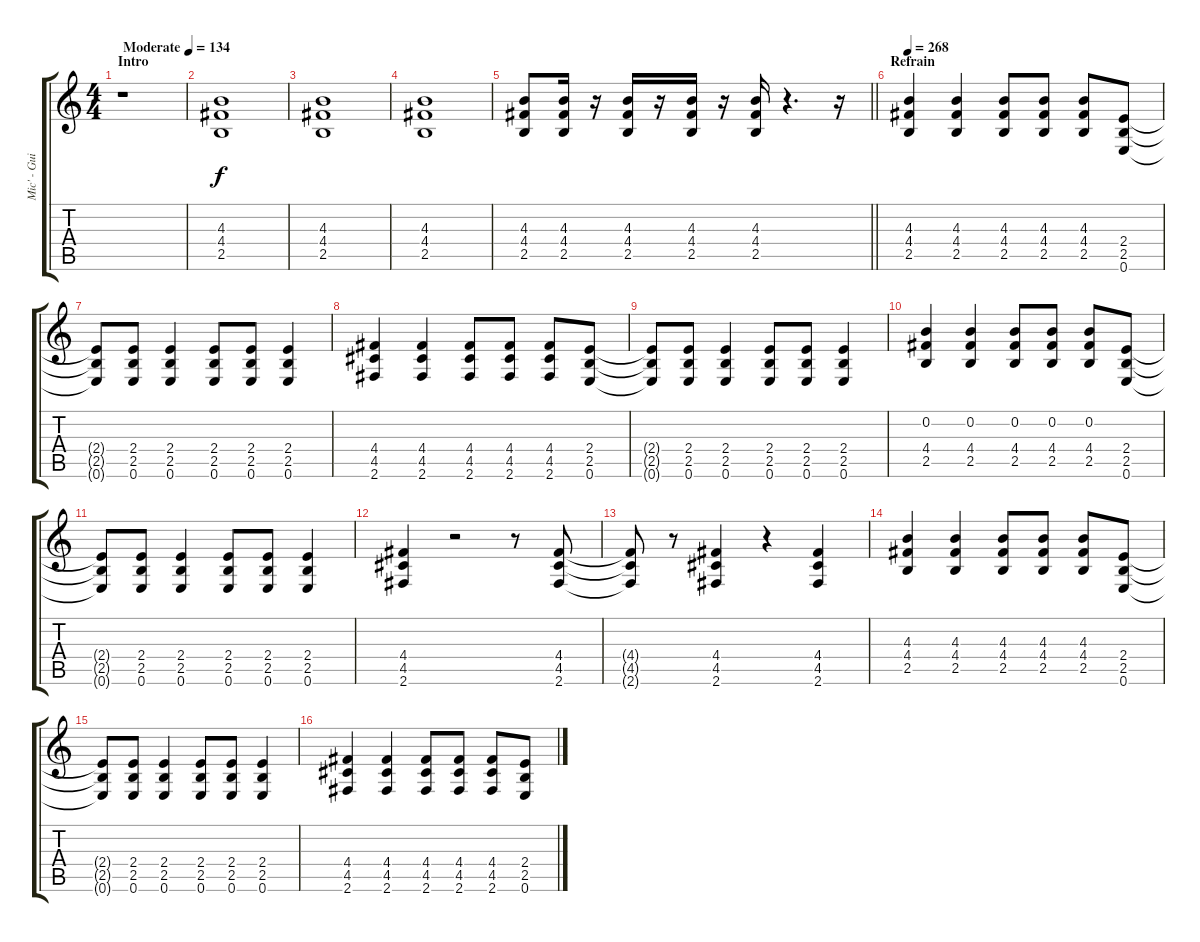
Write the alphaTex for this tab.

\track ("Mic' - Guitare" "Mic' - Gui") {instrument distortionguitar}
\staff {score tabs}
\tuning (E4 B3 G3 D3 A2 E2) {hide}
\ts (4 4)
\section ("" "Intro")
\tempo (134 "Moderate")
\clef g2
\ks c
r.1{dy f instrument distortionguitar} |
(4.3 4.4 2.5).1 |
(4.3 4.4 2.5).1 |
(4.3 4.4 2.5).1 |
\barLineRight lightlight
(4.3 4.4 2.5).8 (4.3 4.4 2.5).16 r.16 (4.3 4.4 2.5).16 r.16 (4.3 4.4 2.5).16 r.16 (4.3 4.4 2.5).16 r.4{d} r.16 |
\section ("" "Refrain")
\tempo 268
(4.3 4.4 2.5).4 (4.3 4.4 2.5).4 (4.3 4.4 2.5).8 (4.3 4.4 2.5).8 (4.3 4.4 2.5).8 (2.4 2.5 0.6).8 |
(2.4{t} 2.5{t} 0.6{t}).8 (2.4 2.5 0.6).8 (2.4 2.5 0.6).4 (2.4 2.5 0.6).8 (2.4 2.5 0.6).8 (2.4 2.5 0.6).4 |
(4.4 4.5 2.6).4 (4.4 4.5 2.6).4 (4.4 4.5 2.6).8 (4.4 4.5 2.6).8 (4.4 4.5 2.6).8 (2.4 2.5 0.6).8 |
(2.4{t} 2.5{t} 0.6{t}).8 (2.4 2.5 0.6).8 (2.4 2.5 0.6).4 (2.4 2.5 0.6).8 (2.4 2.5 0.6).8 (2.4 2.5 0.6).4 |
(0.2 4.4 2.5).4 (0.2 4.4 2.5).4 (0.2 4.4 2.5).8 (0.2 4.4 2.5).8 (0.2 4.4 2.5).8 (2.4 2.5 0.6).8 |
(2.4{t} 2.5{t} 0.6{t}).8 (2.4 2.5 0.6).8 (2.4 2.5 0.6).4 (2.4 2.5 0.6).8 (2.4 2.5 0.6).8 (2.4 2.5 0.6).4 |
(4.4 4.5 2.6).4 r.2 r.8 (4.4 4.5 2.6).8 |
(4.4{t} 4.5{t} 2.6{t}).8 r.8 (4.4 4.5 2.6).4 r.4 (4.4 4.5 2.6).4 |
(4.3 4.4 2.5).4 (4.3 4.4 2.5).4 (4.3 4.4 2.5).8 (4.3 4.4 2.5).8 (4.3 4.4 2.5).8 (2.4 2.5 0.6).8 |
(2.4{t} 2.5{t} 0.6{t}).8 (2.4 2.5 0.6).8 (2.4 2.5 0.6).4 (2.4 2.5 0.6).8 (2.4 2.5 0.6).8 (2.4 2.5 0.6).4 |
(4.4 4.5 2.6).4 (4.4 4.5 2.6).4 (4.4 4.5 2.6).8 (4.4 4.5 2.6).8 (4.4 4.5 2.6).8 (2.4 2.5 0.6).8
